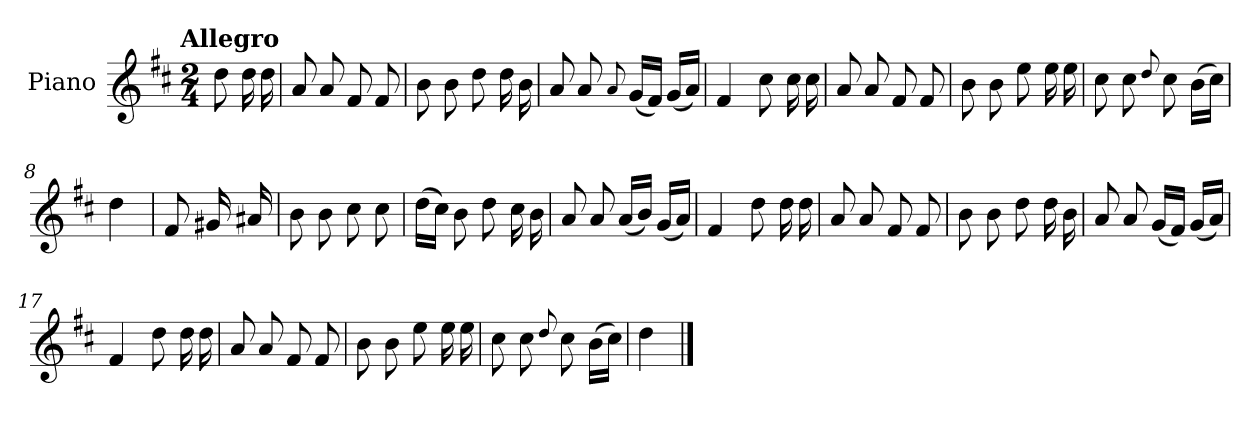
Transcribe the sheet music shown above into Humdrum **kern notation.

**kern
*part1
*staff1
*I"Piano
*I'Pno.
*clefG2
*k[f#c#]
!!LO:TX:omd:t=Allegro
*M2/4
*MM144
=
8dd\
16dd\
16dd\
=1
8a/
8a/
8f#/
8f#/
=2
8b\
8b\
8dd\
16dd\
16b\
=3
8a/
8a/
8qqa/
(<16g/LL
16f#/JJ)
(<16g/LL
16a/JJ)
!!LO:LB:g=z
=4
4f#/
8cc#\
16cc#\
16cc#\
=5
8a/
8a/
8f#/
8f#/
=6
8b\
8b\
8ee\
16ee\
16ee\
=7
8cc#\
8cc#\
8qqdd/
8cc#\
(>16b\LL
16cc#\JJ)
=8
4dd\
!!LO:LB:g=z
=9
8f#/
16g#X/
16a#X/
=10
8b\
8b\
8cc#\
8cc#\
=11
(>16dd\LL
16cc#\JJ)
8b\
8dd\
16cc#\
16b\
=12
8a/
8a/
(<16a/LL
16b/JJ)
(<16g/LL
16a/JJ)
!!LO:LB:g=z
=13
4f#/
8dd\
16dd\
16dd\
=14
8a/
8a/
8f#/
8f#/
=15
8b\
8b\
8dd\
16dd\
16b\
=16
8a/
8a/
(<16g/LL
16f#/JJ)
(<16g/LL
16a/JJ)
=17
4f#/
8dd\
16dd\
16dd\
!!LO:LB:g=z
=18
8a/
8a/
8f#/
8f#/
=19
8b\
8b\
8ee\
16ee\
16ee\
=20
8cc#\
8cc#\
8qqdd/
8cc#\
(>16b\LL
16cc#\JJ)
=21
4dd\
==
*-
